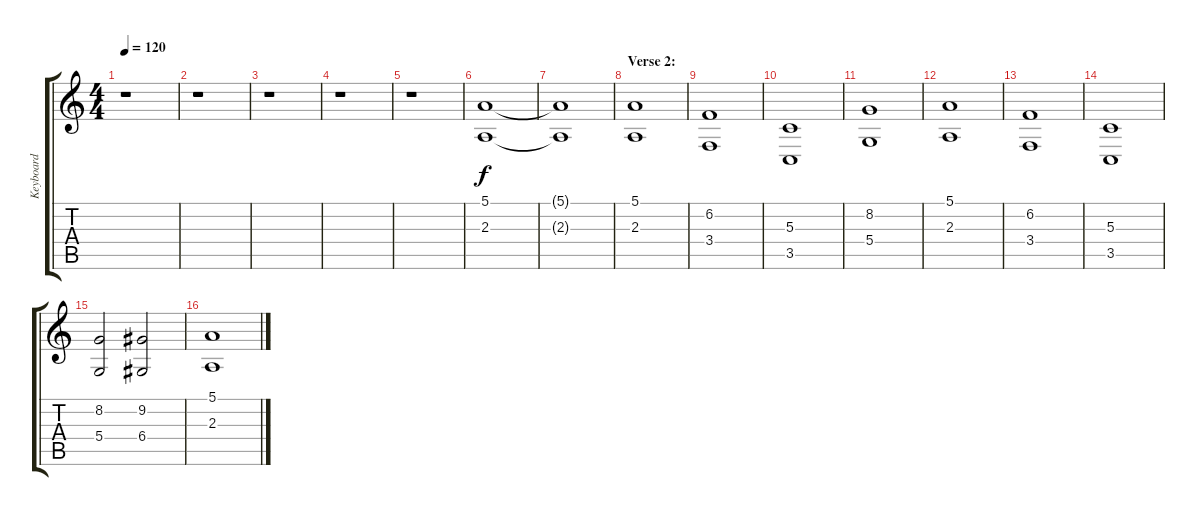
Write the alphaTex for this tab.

\track ("Keyboard" "Keyboard") {instrument stringensemble1}
\staff {score tabs}
\tuning (E4 B3 G3 D3 A2 E2) {hide}
\ts (4 4)
\tempo 120
\clef g2
\ks c
r.1{dy f} |
r.1 |
r.1 |
r.1 |
r.1 |
(5.1 2.3).1 |
(5.1{t} 2.3{t}).1 |
\section ("" "Verse 2:")
(5.1 2.3).1 |
(6.2 3.4).1 |
(5.3 3.5).1 |
(8.2 5.4).1 |
(5.1 2.3).1 |
(6.2 3.4).1 |
(5.3 3.5).1 |
(8.2 5.4).2 (9.2 6.4).2 |
(5.1 2.3).1
